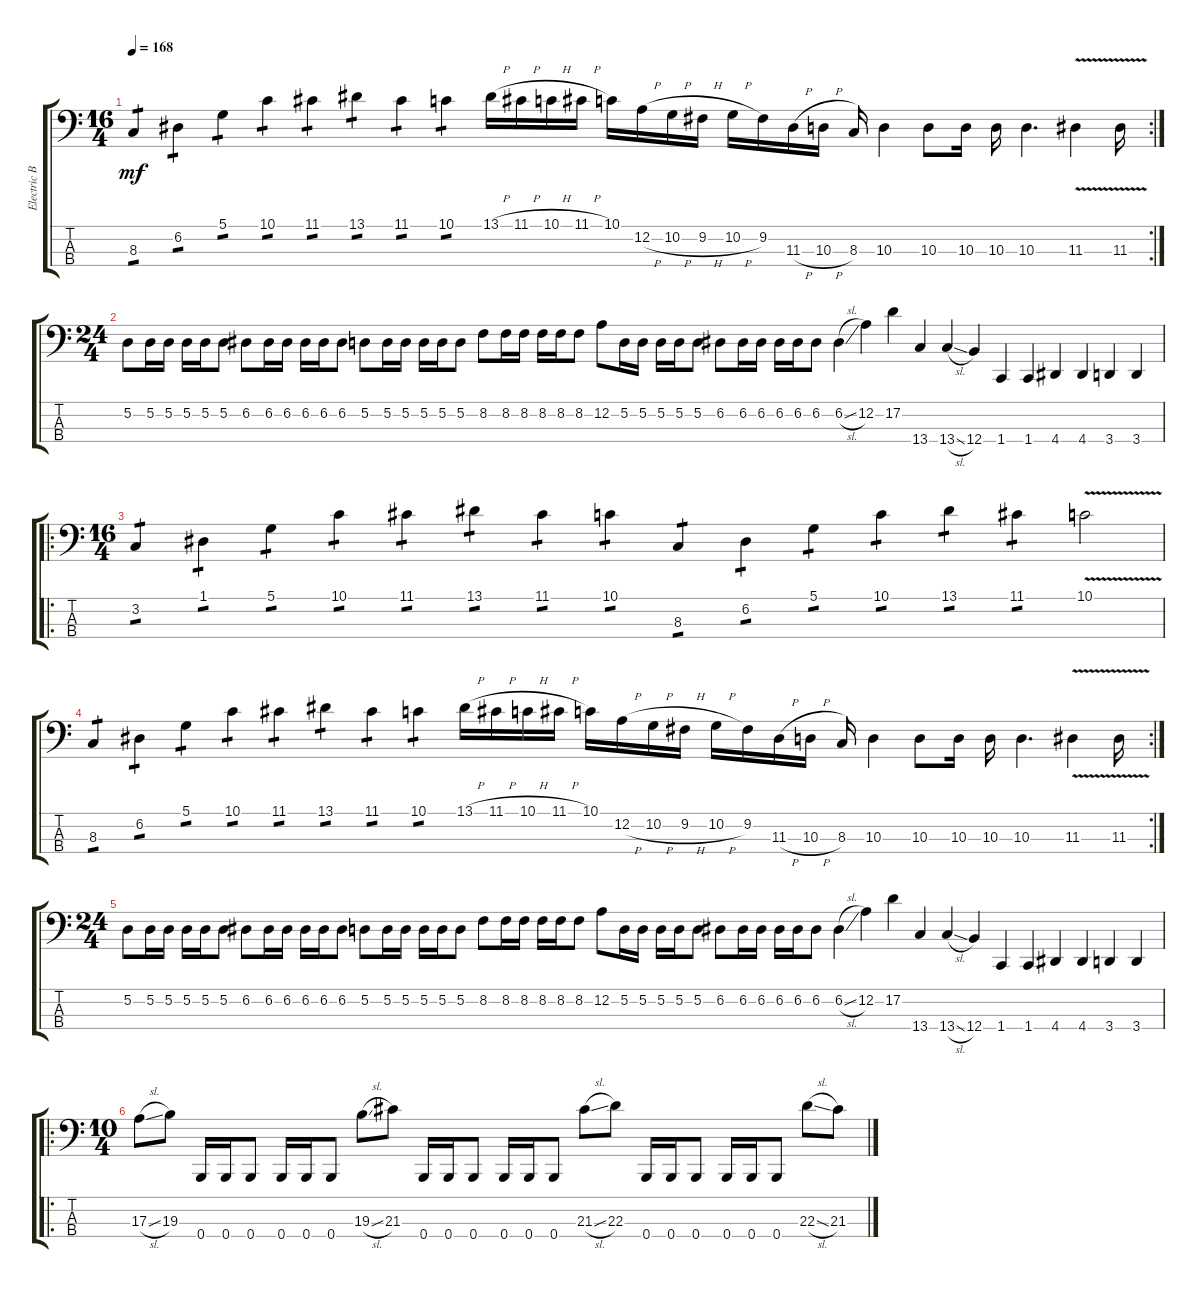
\track ("Electric Bass" "Electric B") {mute instrument electricbassfinger}
\staff {score tabs}
\tuning (D2 A1 E1 B0) {hide}
\rc 2
\ts (16 4)
\tempo 168
\clef f4
\ks c
8.3.4{tp 1 dy mf} 6.2.4{tp 1} 5.1.4{tp 1} 10.1.4{tp 1} 11.1.4{tp 1} 13.1.4{tp 1} 11.1.4{tp 1} 10.1.4{tp 1} 13.1{h}.16 11.1{h}.16 10.1{h}.16 11.1{h}.16 10.1.16 12.2{h}.16 10.2{h}.16 9.2{h}.16 10.2{h}.16 9.2.16 11.3{h}.16 10.3{h}.16 8.3.16 10.3.4 10.3.8 10.3.16 10.3.16 10.3.4{d} 11.3{v}.4 11.3{v}.16 |
\ts (24 4)
5.2.8 5.2.16 5.2.16 5.2.16 5.2.16 5.2.8 6.2.8 6.2.16 6.2.16 6.2.16 6.2.16 6.2.8 5.2.8 5.2.16 5.2.16 5.2.16 5.2.16 5.2.8 8.2.8 8.2.16 8.2.16 8.2.16 8.2.16 8.2.8 12.2.8 5.2.16 5.2.16 5.2.16 5.2.16 5.2.8 6.2.8 6.2.16 6.2.16 6.2.16 6.2.16 6.2.8 6.2{sl}.4 12.2.4 17.2.4 13.4.4 13.4{sl}.4 12.4.4 1.4.4 1.4.4 4.4.4 4.4.4 3.4.4 3.4.4 |
\ro
\ts (16 4)
3.2.4{tp 1} 1.1.4{tp 1} 5.1.4{tp 1} 10.1.4{tp 1} 11.1.4{tp 1} 13.1.4{tp 1} 11.1.4{tp 1} 10.1.4{tp 1} 8.3.4{tp 1} 6.2.4{tp 1} 5.1.4{tp 1} 10.1.4{tp 1} 13.1.4{tp 1} 11.1.4{tp 1} 10.1{v}.2 |
\rc 2
8.3.4{tp 1} 6.2.4{tp 1} 5.1.4{tp 1} 10.1.4{tp 1} 11.1.4{tp 1} 13.1.4{tp 1} 11.1.4{tp 1} 10.1.4{tp 1} 13.1{h}.16 11.1{h}.16 10.1{h}.16 11.1{h}.16 10.1.16 12.2{h}.16 10.2{h}.16 9.2{h}.16 10.2{h}.16 9.2.16 11.3{h}.16 10.3{h}.16 8.3.16 10.3.4 10.3.8 10.3.16 10.3.16 10.3.4{d} 11.3{v}.4 11.3{v}.16 |
\ts (24 4)
5.2.8 5.2.16 5.2.16 5.2.16 5.2.16 5.2.8 6.2.8 6.2.16 6.2.16 6.2.16 6.2.16 6.2.8 5.2.8 5.2.16 5.2.16 5.2.16 5.2.16 5.2.8 8.2.8 8.2.16 8.2.16 8.2.16 8.2.16 8.2.8 12.2.8 5.2.16 5.2.16 5.2.16 5.2.16 5.2.8 6.2.8 6.2.16 6.2.16 6.2.16 6.2.16 6.2.8 6.2{sl}.4 12.2.4 17.2.4 13.4.4 13.4{sl}.4 12.4.4 1.4.4 1.4.4 4.4.4 4.4.4 3.4.4 3.4.4 |
\ro
\ts (10 4)
17.3{sl}.8 19.3.8 0.4.16 0.4.16 0.4.8 0.4.16 0.4.16 0.4.8 19.3{sl}.8 21.3.8 0.4.16 0.4.16 0.4.8 0.4.16 0.4.16 0.4.8 21.3{sl}.8 22.3.8 0.4.16 0.4.16 0.4.8 0.4.16 0.4.16 0.4.8 22.3{sl}.8 21.3.8
